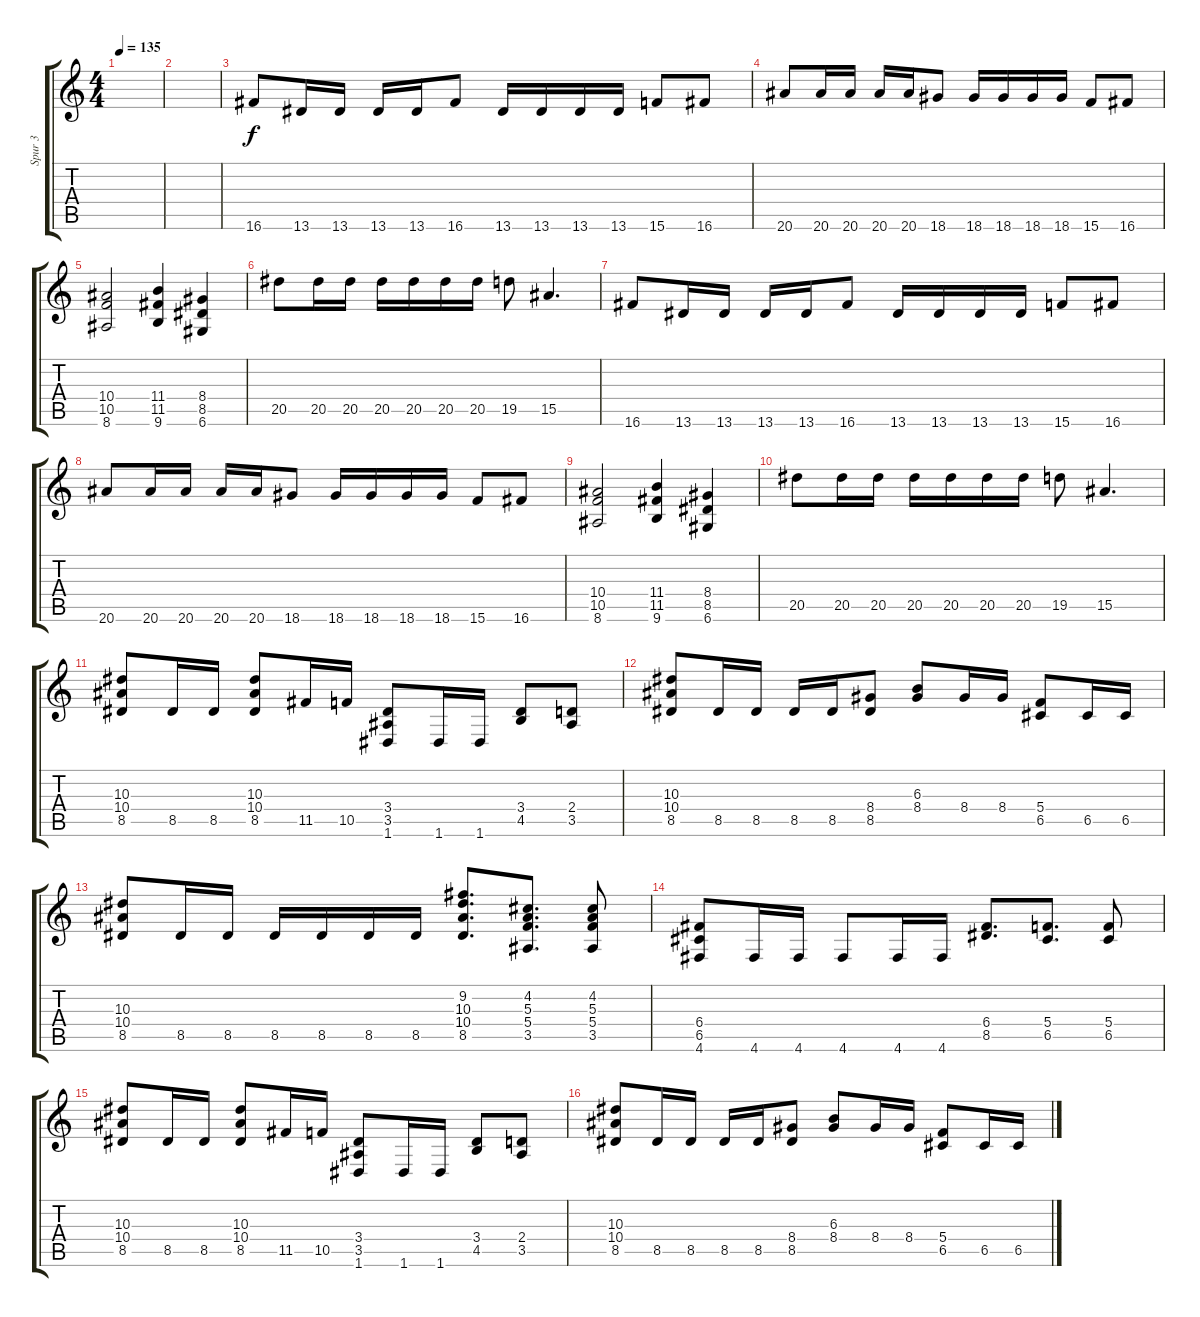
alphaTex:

\track ("Spur 3" "Spur 3") {instrument distortionguitar}
\staff {score tabs}
\tuning (D4 A3 F3 C3 G2 D2) {hide}
\ts (4 4)
\tempo 135
\clef g2
\ks c
|
|
16.6.8 13.6.16 13.6.16 13.6.16 13.6.16 16.6.8 13.6.16 13.6.16 13.6.16 13.6.16 15.6.8 16.6.8 |
20.6.8 20.6.16 20.6.16 20.6.16 20.6.16 18.6.8 18.6.16 18.6.16 18.6.16 18.6.16 15.6.8 16.6.8 |
(10.4 10.5 8.6).2 (11.4 11.5 9.6).4 (8.4 8.5 6.6).4 |
20.5.8 20.5.16 20.5.16 20.5.16 20.5.16 20.5.16 20.5.16 19.5.8 15.5.4{d} |
16.6.8 13.6.16 13.6.16 13.6.16 13.6.16 16.6.8 13.6.16 13.6.16 13.6.16 13.6.16 15.6.8 16.6.8 |
20.6.8 20.6.16 20.6.16 20.6.16 20.6.16 18.6.8 18.6.16 18.6.16 18.6.16 18.6.16 15.6.8 16.6.8 |
(10.4 10.5 8.6).2 (11.4 11.5 9.6).4 (8.4 8.5 6.6).4 |
20.5.8 20.5.16 20.5.16 20.5.16 20.5.16 20.5.16 20.5.16 19.5.8 15.5.4{d} |
(10.3 10.4 8.5).8 8.5.16 8.5.16 (10.3 10.4 8.5).8 11.5.16 10.5.16 (3.4 3.5 1.6).8 1.6.16 1.6.16 (3.4 4.5).8 (2.4 3.5).8 |
(10.3 10.4 8.5).8 8.5.16 8.5.16 8.5.16 8.5.16 (8.4 8.5).8 (6.3 8.4).8 8.4.16 8.4.16 (5.4 6.5).8 6.5.16 6.5.16 |
(10.3 10.4 8.5).8 8.5.16 8.5.16 8.5.16 8.5.16 8.5.16 8.5.16 (9.2 10.3 10.4 8.5).8{d} (4.2 5.3 5.4 3.5).8{d} (4.2 5.3 5.4 3.5).8 |
(6.4 6.5 4.6).8 4.6.16 4.6.16 4.6.8 4.6.16 4.6.16 (6.4 8.5).8{d} (5.4 6.5).8{d} (5.4 6.5).8 |
(10.3 10.4 8.5).8 8.5.16 8.5.16 (10.3 10.4 8.5).8 11.5.16 10.5.16 (3.4 3.5 1.6).8 1.6.16 1.6.16 (3.4 4.5).8 (2.4 3.5).8 |
(10.3 10.4 8.5).8 8.5.16 8.5.16 8.5.16 8.5.16 (8.4 8.5).8 (6.3 8.4).8 8.4.16 8.4.16 (5.4 6.5).8 6.5.16 6.5.16
